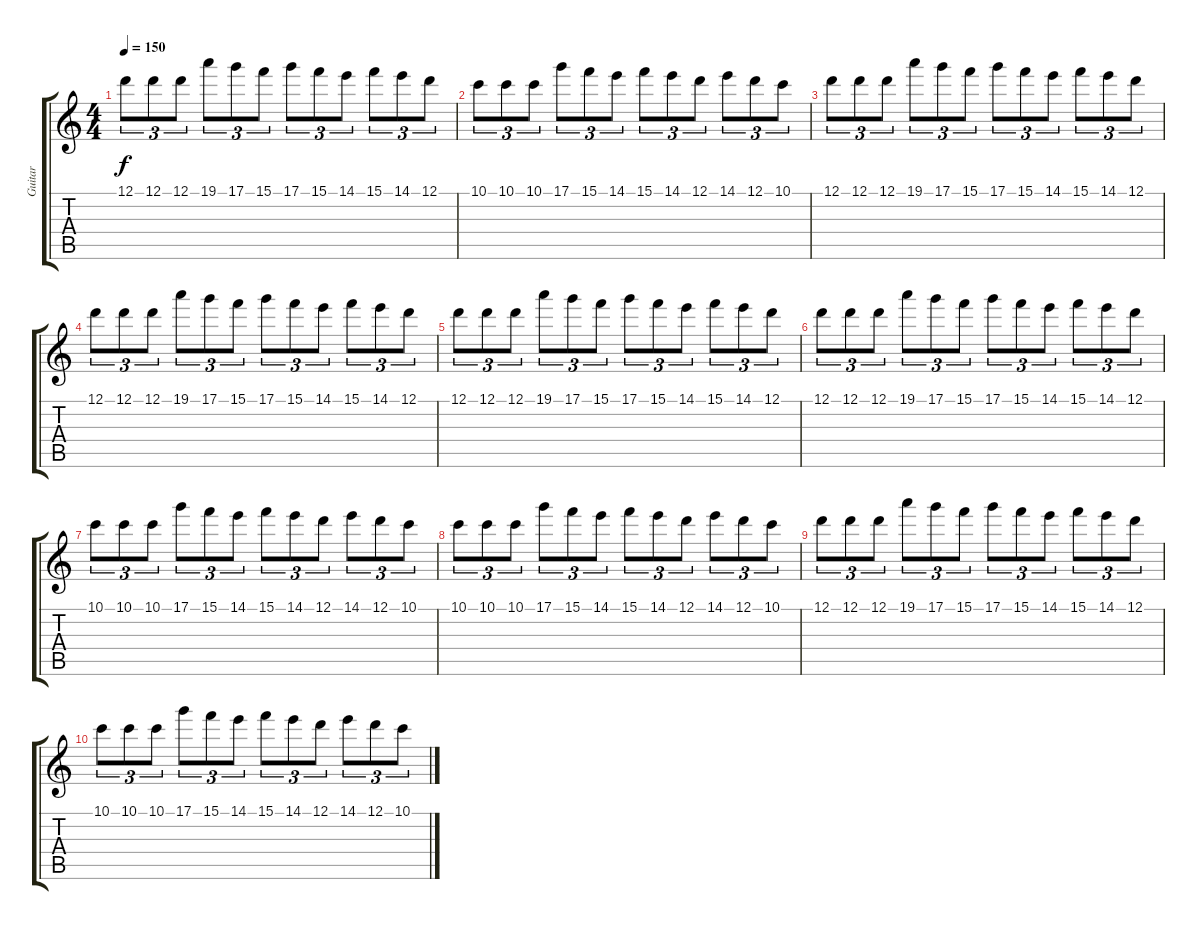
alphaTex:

\track ("Guitar" "Guitar") {instrument distortionguitar}
\staff {score tabs}
\tuning (D4 A3 F3 C3 G2 C2) {hide}
\ts (4 4)
\tempo 150
\clef g2
\ks c
12.1.8{tu (3 2) dy f} 12.1.8{tu (3 2)} 12.1.8{tu (3 2)} 19.1.8{tu (3 2)} 17.1.8{tu (3 2)} 15.1.8{tu (3 2)} 17.1.8{tu (3 2)} 15.1.8{tu (3 2)} 14.1.8{tu (3 2)} 15.1.8{tu (3 2)} 14.1.8{tu (3 2)} 12.1.8{tu (3 2)} |
10.1.8{tu (3 2)} 10.1.8{tu (3 2)} 10.1.8{tu (3 2)} 17.1.8{tu (3 2)} 15.1.8{tu (3 2)} 14.1.8{tu (3 2)} 15.1.8{tu (3 2)} 14.1.8{tu (3 2)} 12.1.8{tu (3 2)} 14.1.8{tu (3 2)} 12.1.8{tu (3 2)} 10.1.8{tu (3 2)} |
12.1.8{tu (3 2)} 12.1.8{tu (3 2)} 12.1.8{tu (3 2)} 19.1.8{tu (3 2)} 17.1.8{tu (3 2)} 15.1.8{tu (3 2)} 17.1.8{tu (3 2)} 15.1.8{tu (3 2)} 14.1.8{tu (3 2)} 15.1.8{tu (3 2)} 14.1.8{tu (3 2)} 12.1.8{tu (3 2)} |
12.1.8{tu (3 2)} 12.1.8{tu (3 2)} 12.1.8{tu (3 2)} 19.1.8{tu (3 2)} 17.1.8{tu (3 2)} 15.1.8{tu (3 2)} 17.1.8{tu (3 2)} 15.1.8{tu (3 2)} 14.1.8{tu (3 2)} 15.1.8{tu (3 2)} 14.1.8{tu (3 2)} 12.1.8{tu (3 2)} |
12.1.8{tu (3 2)} 12.1.8{tu (3 2)} 12.1.8{tu (3 2)} 19.1.8{tu (3 2)} 17.1.8{tu (3 2)} 15.1.8{tu (3 2)} 17.1.8{tu (3 2)} 15.1.8{tu (3 2)} 14.1.8{tu (3 2)} 15.1.8{tu (3 2)} 14.1.8{tu (3 2)} 12.1.8{tu (3 2)} |
12.1.8{tu (3 2)} 12.1.8{tu (3 2)} 12.1.8{tu (3 2)} 19.1.8{tu (3 2)} 17.1.8{tu (3 2)} 15.1.8{tu (3 2)} 17.1.8{tu (3 2)} 15.1.8{tu (3 2)} 14.1.8{tu (3 2)} 15.1.8{tu (3 2)} 14.1.8{tu (3 2)} 12.1.8{tu (3 2)} |
10.1.8{tu (3 2)} 10.1.8{tu (3 2)} 10.1.8{tu (3 2)} 17.1.8{tu (3 2)} 15.1.8{tu (3 2)} 14.1.8{tu (3 2)} 15.1.8{tu (3 2)} 14.1.8{tu (3 2)} 12.1.8{tu (3 2)} 14.1.8{tu (3 2)} 12.1.8{tu (3 2)} 10.1.8{tu (3 2)} |
10.1.8{tu (3 2)} 10.1.8{tu (3 2)} 10.1.8{tu (3 2)} 17.1.8{tu (3 2)} 15.1.8{tu (3 2)} 14.1.8{tu (3 2)} 15.1.8{tu (3 2)} 14.1.8{tu (3 2)} 12.1.8{tu (3 2)} 14.1.8{tu (3 2)} 12.1.8{tu (3 2)} 10.1.8{tu (3 2)} |
12.1.8{tu (3 2)} 12.1.8{tu (3 2)} 12.1.8{tu (3 2)} 19.1.8{tu (3 2)} 17.1.8{tu (3 2)} 15.1.8{tu (3 2)} 17.1.8{tu (3 2)} 15.1.8{tu (3 2)} 14.1.8{tu (3 2)} 15.1.8{tu (3 2)} 14.1.8{tu (3 2)} 12.1.8{tu (3 2)} |
10.1.8{tu (3 2)} 10.1.8{tu (3 2)} 10.1.8{tu (3 2)} 17.1.8{tu (3 2)} 15.1.8{tu (3 2)} 14.1.8{tu (3 2)} 15.1.8{tu (3 2)} 14.1.8{tu (3 2)} 12.1.8{tu (3 2)} 14.1.8{tu (3 2)} 12.1.8{tu (3 2)} 10.1.8{tu (3 2)}
